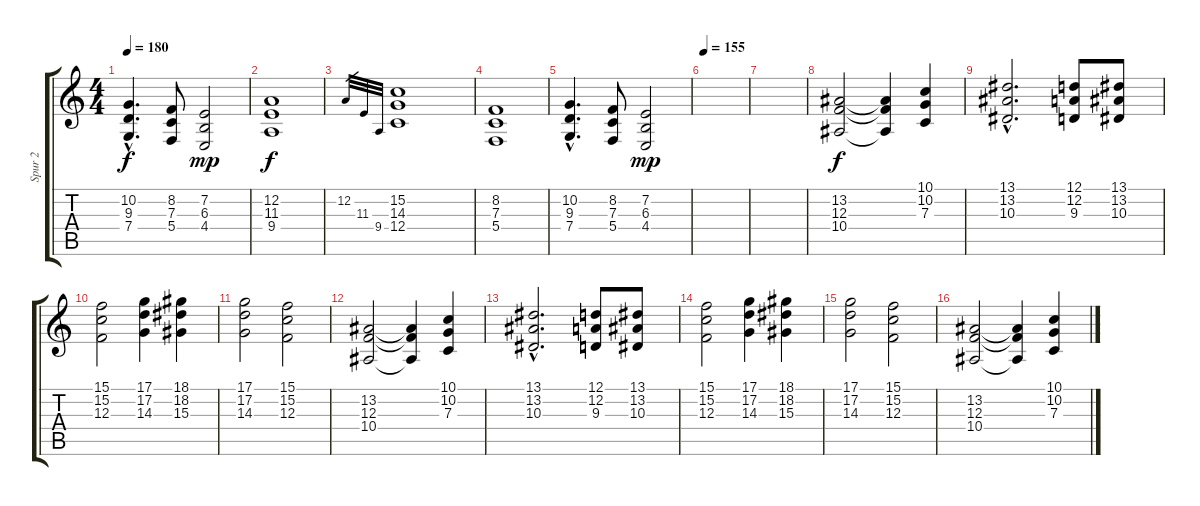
\track ("Spur 2" "Spur 2") {instrument stringensemble1}
\staff {score tabs}
\tuning (D4 A3 F3 C3 G2 D2) {hide}
\ts (4 4)
\tempo 180
\clef g2
\ks c
(10.2{hac} 9.3{hac} 7.4{hac}).4{d dy f} (8.2 7.3 5.4).8 (7.2 6.3 4.4).2{dy mp} |
(12.2 11.3 9.4).1{dy f} |
12.2.32{gr} 11.3.32{gr} 9.4.32{gr} (15.2 14.3 12.4).1 |
(8.2 7.3 5.4).1 |
(10.2{hac} 9.3{hac} 7.4{hac}).4{d} (8.2 7.3 5.4).8 (7.2 6.3 4.4).2{dy mp} |
\tempo 155
|
|
(13.2 12.3 10.4).2{dy f} (13.2{t} 12.3{t} 10.4{t}).4 (10.1 10.2 7.3).4 |
(13.1{hac} 13.2{hac} 10.3{hac}).2{d} (12.1 12.2 9.3).8 (13.1 13.2 10.3).8 |
(15.1 15.2 12.3).2 (17.1 17.2 14.3).4 (18.1 18.2 15.3).4 |
(17.1 17.2 14.3).2 (15.1 15.2 12.3).2 |
(13.2 12.3 10.4).2 (13.2{t} 12.3{t} 10.4{t}).4 (10.1 10.2 7.3).4 |
(13.1{hac} 13.2{hac} 10.3{hac}).2{d} (12.1 12.2 9.3).8 (13.1 13.2 10.3).8 |
(15.1 15.2 12.3).2 (17.1 17.2 14.3).4 (18.1 18.2 15.3).4 |
(17.1 17.2 14.3).2 (15.1 15.2 12.3).2 |
(13.2 12.3 10.4).2 (13.2{t} 12.3{t} 10.4{t}).4 (10.1 10.2 7.3).4
